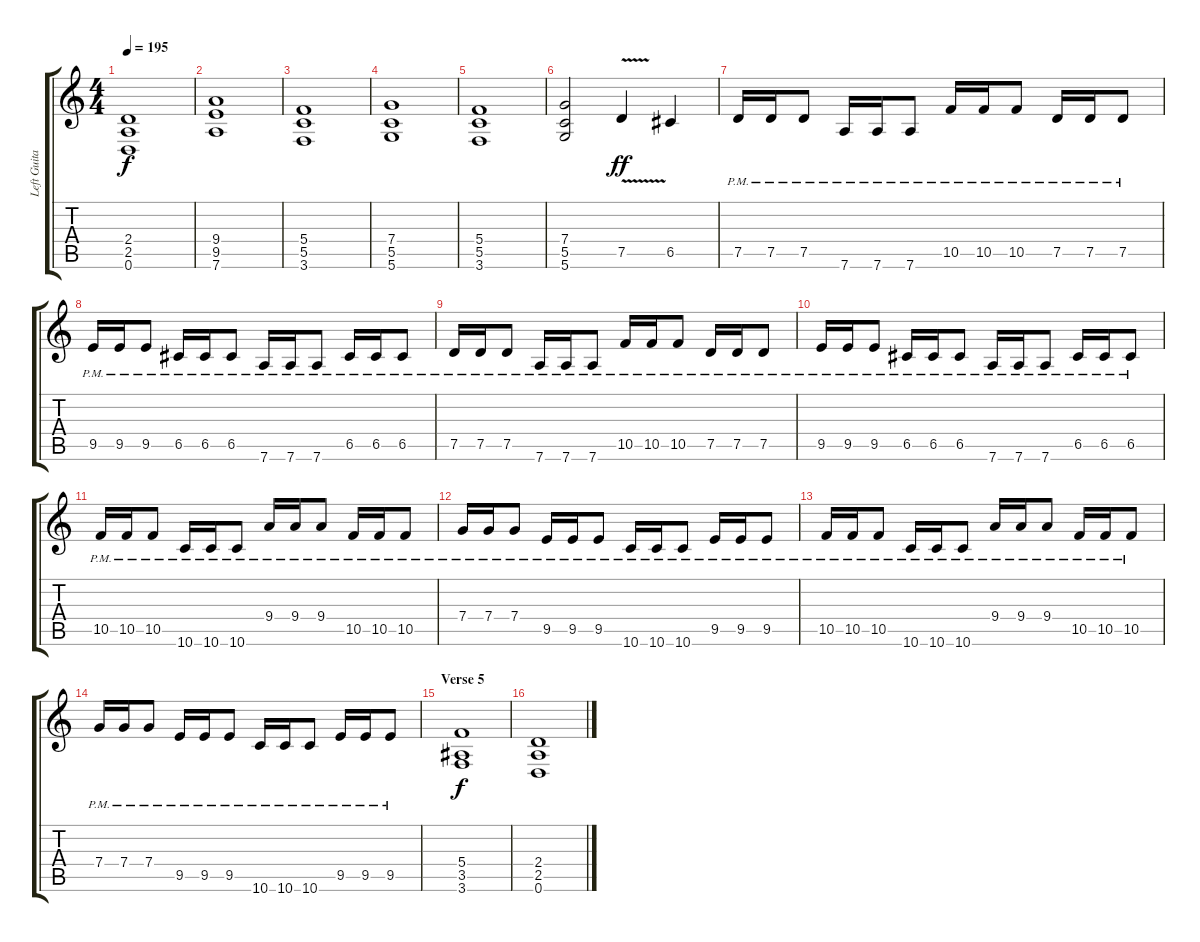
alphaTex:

\track ("Left Guitar" "Left Guita") {instrument distortionguitar}
\staff {score tabs}
\tuning (D4 A3 F3 C3 G2 D2) {hide}
\ts (4 4)
\tempo 195
\clef g2
\ks c
(2.4 2.5 0.6).1{dy f} |
(9.4 9.5 7.6).1 |
(5.4 5.5 3.6).1 |
(7.4 5.5 5.6).1 |
(5.4 5.5 3.6).1 |
(7.4 5.5 5.6).2 7.5{v}.4{dy ff} 6.5.4 |
7.5{pm}.16 7.5{pm}.16 7.5{pm}.8 7.6{pm}.16 7.6{pm}.16 7.6{pm}.8 10.5{pm}.16 10.5{pm}.16 10.5{pm}.8 7.5{pm}.16 7.5{pm}.16 7.5{pm}.8 |
9.5{pm}.16 9.5{pm}.16 9.5{pm}.8 6.5{pm}.16 6.5{pm}.16 6.5{pm}.8 7.6{pm}.16 7.6{pm}.16 7.6{pm}.8 6.5{pm}.16 6.5{pm}.16 6.5{pm}.8 |
7.5{pm}.16 7.5{pm}.16 7.5{pm}.8 7.6{pm}.16 7.6{pm}.16 7.6{pm}.8 10.5{pm}.16 10.5{pm}.16 10.5{pm}.8 7.5{pm}.16 7.5{pm}.16 7.5{pm}.8 |
9.5{pm}.16 9.5{pm}.16 9.5{pm}.8 6.5{pm}.16 6.5{pm}.16 6.5{pm}.8 7.6{pm}.16 7.6{pm}.16 7.6{pm}.8 6.5{pm}.16 6.5{pm}.16 6.5{pm}.8 |
10.5{pm}.16 10.5{pm}.16 10.5{pm}.8 10.6{pm}.16 10.6{pm}.16 10.6{pm}.8 9.4{pm}.16 9.4{pm}.16 9.4{pm}.8 10.5{pm}.16 10.5{pm}.16 10.5{pm}.8 |
7.4{pm}.16 7.4{pm}.16 7.4{pm}.8 9.5{pm}.16 9.5{pm}.16 9.5{pm}.8 10.6{pm}.16 10.6{pm}.16 10.6{pm}.8 9.5{pm}.16 9.5{pm}.16 9.5{pm}.8 |
10.5{pm}.16 10.5{pm}.16 10.5{pm}.8 10.6{pm}.16 10.6{pm}.16 10.6{pm}.8 9.4{pm}.16 9.4{pm}.16 9.4{pm}.8 10.5{pm}.16 10.5{pm}.16 10.5{pm}.8 |
7.4{pm}.16 7.4{pm}.16 7.4{pm}.8 9.5{pm}.16 9.5{pm}.16 9.5{pm}.8 10.6{pm}.16 10.6{pm}.16 10.6{pm}.8 9.5{pm}.16 9.5{pm}.16 9.5{pm}.8 |
\section ("" "Verse 5")
(5.4 3.5 3.6).1{dy f} |
(2.4 2.5 0.6).1
